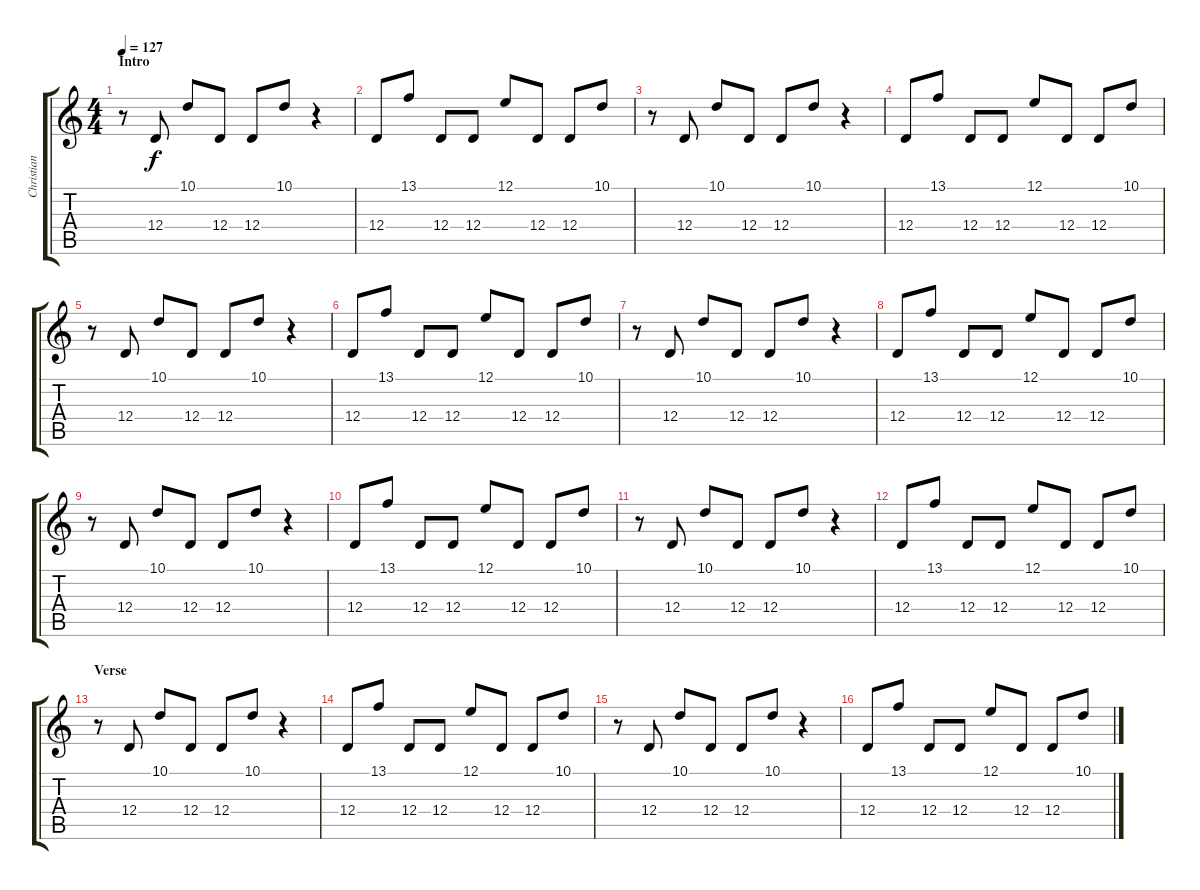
\track ("Christian \"Flake\" Lorenz - Keyboard 1" "Christian ") {instrument recorder}
\staff {score tabs}
\tuning (E4 B3 G3 D3 A2 D2) {hide}
\ts (4 4)
\section ("" "Intro")
\tempo 127
\clef g2
\ks c
r.8{dy f instrument recorder} 12.4.8 10.1.8 12.4.8 12.4.8 10.1.8 r.4 |
12.4.8 13.1.8 12.4.8 12.4.8 12.1.8 12.4.8 12.4.8 10.1.8 |
r.8 12.4.8 10.1.8 12.4.8 12.4.8 10.1.8 r.4 |
12.4.8 13.1.8 12.4.8 12.4.8 12.1.8 12.4.8 12.4.8 10.1.8 |
r.8 12.4.8 10.1.8 12.4.8 12.4.8 10.1.8 r.4 |
12.4.8 13.1.8 12.4.8 12.4.8 12.1.8 12.4.8 12.4.8 10.1.8 |
r.8 12.4.8 10.1.8 12.4.8 12.4.8 10.1.8 r.4 |
12.4.8 13.1.8 12.4.8 12.4.8 12.1.8 12.4.8 12.4.8 10.1.8 |
r.8 12.4.8 10.1.8 12.4.8 12.4.8 10.1.8 r.4 |
12.4.8 13.1.8 12.4.8 12.4.8 12.1.8 12.4.8 12.4.8 10.1.8 |
r.8 12.4.8 10.1.8 12.4.8 12.4.8 10.1.8 r.4 |
12.4.8 13.1.8 12.4.8 12.4.8 12.1.8 12.4.8 12.4.8 10.1.8 |
\section ("" "Verse")
r.8 12.4.8 10.1.8 12.4.8 12.4.8 10.1.8 r.4 |
12.4.8 13.1.8 12.4.8 12.4.8 12.1.8 12.4.8 12.4.8 10.1.8 |
r.8 12.4.8 10.1.8 12.4.8 12.4.8 10.1.8 r.4 |
12.4.8 13.1.8 12.4.8 12.4.8 12.1.8 12.4.8 12.4.8 10.1.8
